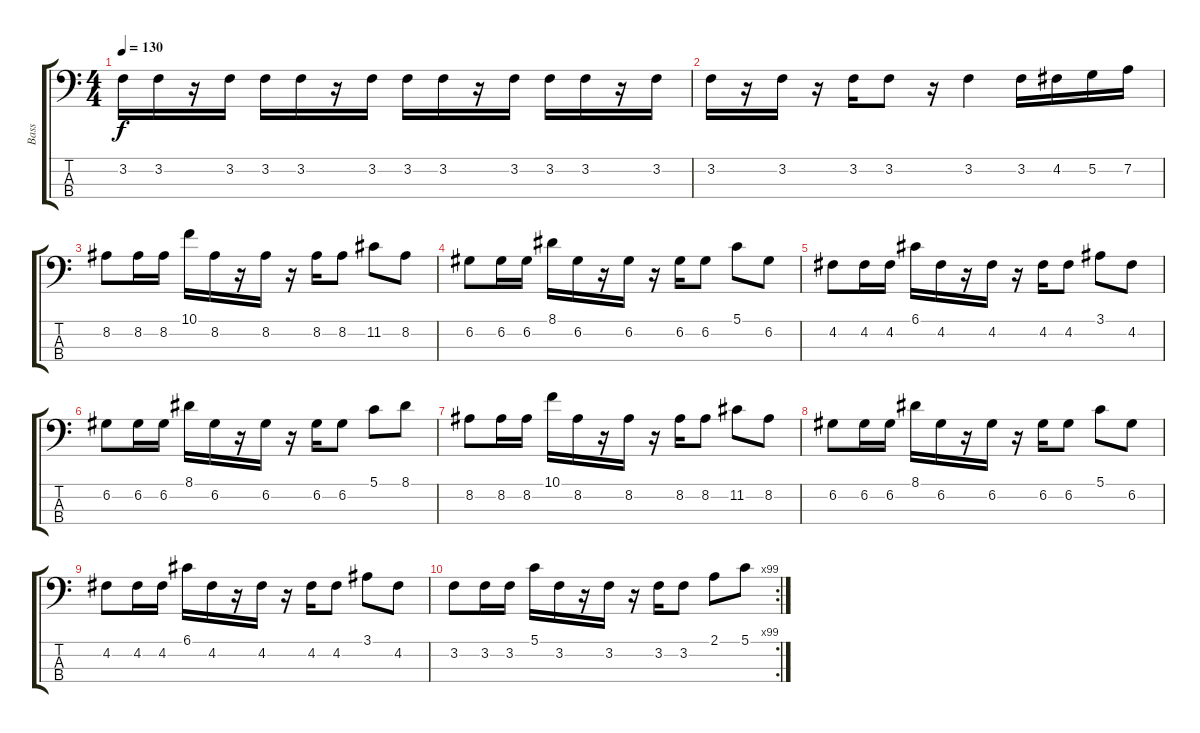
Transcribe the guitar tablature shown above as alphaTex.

\track ("Bass" "Bass") {instrument electricbassfinger}
\staff {score tabs}
\tuning (G2 D2 A1 E1) {hide}
\ts (4 4)
\tempo 130
\clef f4
\ks c
3.2.16{dy f} 3.2.16 r.16 3.2.16 3.2.16 3.2.16 r.16 3.2.16 3.2.16 3.2.16 r.16 3.2.16 3.2.16 3.2.16 r.16 3.2.16 |
3.2.16 r.16 3.2.16 r.16 3.2.16 3.2.8 r.16 3.2.4 3.2.16 4.2.16 5.2.16 7.2.16 |
8.2.8 8.2.16 8.2.16 10.1.16 8.2.16 r.16 8.2.16 r.16 8.2.16 8.2.8 11.2.8 8.2.8 |
6.2.8 6.2.16 6.2.16 8.1.16 6.2.16 r.16 6.2.16 r.16 6.2.16 6.2.8 5.1.8 6.2.8 |
4.2.8 4.2.16 4.2.16 6.1.16 4.2.16 r.16 4.2.16 r.16 4.2.16 4.2.8 3.1.8 4.2.8 |
6.2.8 6.2.16 6.2.16 8.1.16 6.2.16 r.16 6.2.16 r.16 6.2.16 6.2.8 5.1.8 8.1.8 |
8.2.8 8.2.16 8.2.16 10.1.16 8.2.16 r.16 8.2.16 r.16 8.2.16 8.2.8 11.2.8 8.2.8 |
6.2.8 6.2.16 6.2.16 8.1.16 6.2.16 r.16 6.2.16 r.16 6.2.16 6.2.8 5.1.8 6.2.8 |
4.2.8 4.2.16 4.2.16 6.1.16 4.2.16 r.16 4.2.16 r.16 4.2.16 4.2.8 3.1.8 4.2.8 |
\rc 99
3.2.8 3.2.16 3.2.16 5.1.16 3.2.16 r.16 3.2.16 r.16 3.2.16 3.2.8 2.1.8 5.1.8
